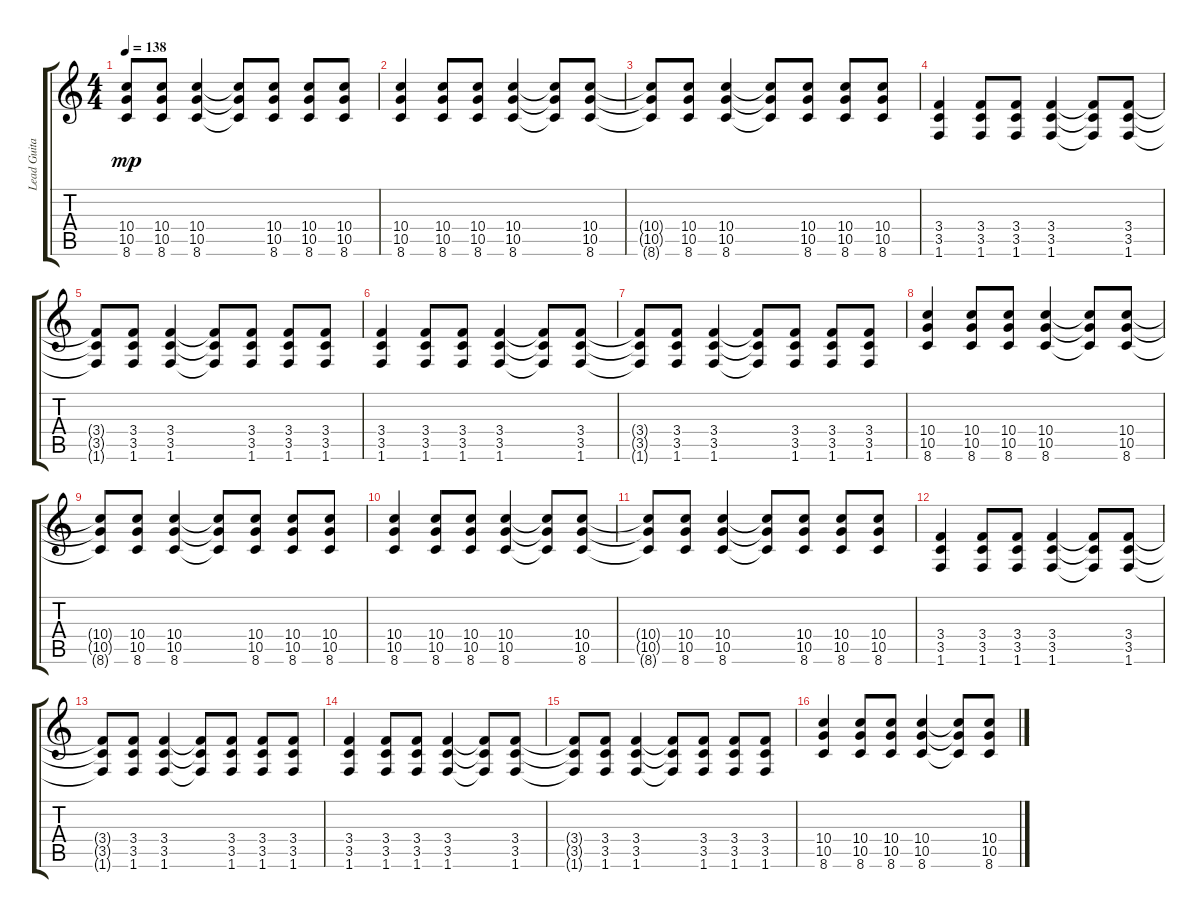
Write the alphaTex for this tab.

\track ("Lead Guitar" "Lead Guita") {instrument electricguitarclean}
\staff {score tabs}
\tuning (E4 B3 G3 D3 A2 E2) {hide}
\ts (4 4)
\tempo 138
\clef g2
\ks c
(10.4{t} 10.5{t} 8.6{t}).8{dy mp} (10.4 10.5 8.6).8 (10.4 10.5 8.6).4 (10.4{t} 10.5{t} 8.6{t}).8 (10.4 10.5 8.6).8 (10.4 10.5 8.6).8 (10.4 10.5 8.6).8 |
(10.4 10.5 8.6).4 (10.4 10.5 8.6).8 (10.4 10.5 8.6).8 (10.4 10.5 8.6).4 (10.4{t} 10.5{t} 8.6{t}).8 (10.4 10.5 8.6).8 |
(10.4{t} 10.5{t} 8.6{t}).8 (10.4 10.5 8.6).8 (10.4 10.5 8.6).4 (10.4{t} 10.5{t} 8.6{t}).8 (10.4 10.5 8.6).8 (10.4 10.5 8.6).8 (10.4 10.5 8.6).8 |
(3.4 3.5 1.6).4 (3.4 3.5 1.6).8 (3.4 3.5 1.6).8 (3.4 3.5 1.6).4 (3.4{t} 3.5{t} 1.6{t}).8 (3.4 3.5 1.6).8 |
(3.4{t} 3.5{t} 1.6{t}).8 (3.4 3.5 1.6).8 (3.4 3.5 1.6).4 (3.4{t} 3.5{t} 1.6{t}).8 (3.4 3.5 1.6).8 (3.4 3.5 1.6).8 (3.4 3.5 1.6).8 |
(3.4 3.5 1.6).4 (3.4 3.5 1.6).8 (3.4 3.5 1.6).8 (3.4 3.5 1.6).4 (3.4{t} 3.5{t} 1.6{t}).8 (3.4 3.5 1.6).8 |
(3.4{t} 3.5{t} 1.6{t}).8 (3.4 3.5 1.6).8 (3.4 3.5 1.6).4 (3.4{t} 3.5{t} 1.6{t}).8 (3.4 3.5 1.6).8 (3.4 3.5 1.6).8 (3.4 3.5 1.6).8 |
(10.4 10.5 8.6).4 (10.4 10.5 8.6).8 (10.4 10.5 8.6).8 (10.4 10.5 8.6).4 (10.4{t} 10.5{t} 8.6{t}).8 (10.4 10.5 8.6).8 |
(10.4{t} 10.5{t} 8.6{t}).8 (10.4 10.5 8.6).8 (10.4 10.5 8.6).4 (10.4{t} 10.5{t} 8.6{t}).8 (10.4 10.5 8.6).8 (10.4 10.5 8.6).8 (10.4 10.5 8.6).8 |
(10.4 10.5 8.6).4 (10.4 10.5 8.6).8 (10.4 10.5 8.6).8 (10.4 10.5 8.6).4 (10.4{t} 10.5{t} 8.6{t}).8 (10.4 10.5 8.6).8 |
(10.4{t} 10.5{t} 8.6{t}).8 (10.4 10.5 8.6).8 (10.4 10.5 8.6).4 (10.4{t} 10.5{t} 8.6{t}).8 (10.4 10.5 8.6).8 (10.4 10.5 8.6).8 (10.4 10.5 8.6).8 |
(3.4 3.5 1.6).4 (3.4 3.5 1.6).8 (3.4 3.5 1.6).8 (3.4 3.5 1.6).4 (3.4{t} 3.5{t} 1.6{t}).8 (3.4 3.5 1.6).8 |
(3.4{t} 3.5{t} 1.6{t}).8 (3.4 3.5 1.6).8 (3.4 3.5 1.6).4 (3.4{t} 3.5{t} 1.6{t}).8 (3.4 3.5 1.6).8 (3.4 3.5 1.6).8 (3.4 3.5 1.6).8 |
(3.4 3.5 1.6).4 (3.4 3.5 1.6).8 (3.4 3.5 1.6).8 (3.4 3.5 1.6).4 (3.4{t} 3.5{t} 1.6{t}).8 (3.4 3.5 1.6).8 |
(3.4{t} 3.5{t} 1.6{t}).8 (3.4 3.5 1.6).8 (3.4 3.5 1.6).4 (3.4{t} 3.5{t} 1.6{t}).8 (3.4 3.5 1.6).8 (3.4 3.5 1.6).8 (3.4 3.5 1.6).8 |
(10.4 10.5 8.6).4 (10.4 10.5 8.6).8 (10.4 10.5 8.6).8 (10.4 10.5 8.6).4 (10.4{t} 10.5{t} 8.6{t}).8 (10.4 10.5 8.6).8
